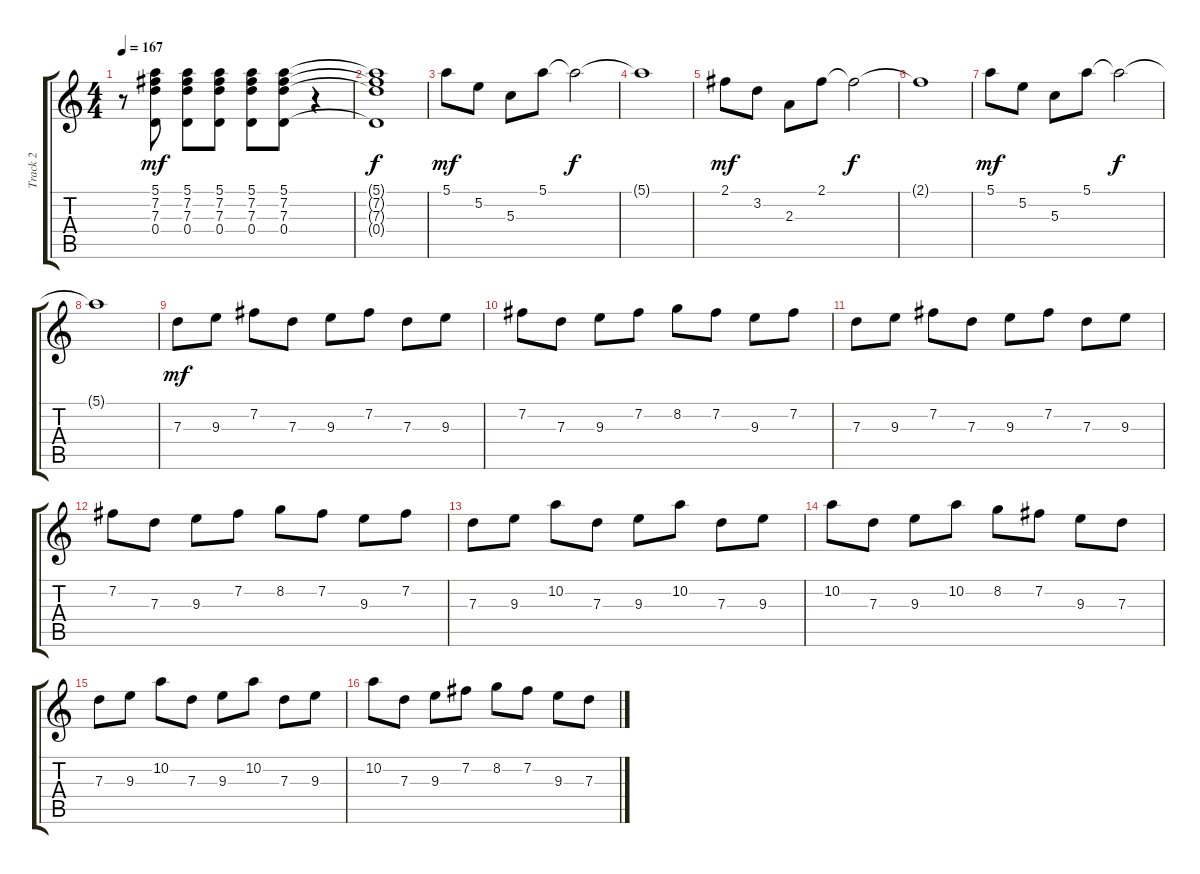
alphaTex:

\track ("Track 2" "Track 2") {instrument overdrivenguitar}
\staff {score tabs}
\tuning (E4 B3 G3 D3 A2 E2) {hide}
\ts (4 4)
\tempo 167
\clef g2
\ks c
r.8{dy f} (5.1 7.2 7.3 0.4).8{dy mf} (5.1 7.2 7.3 0.4).8 (5.1 7.2 7.3 0.4).8 (5.1 7.2 7.3 0.4).8 (5.1 7.2 7.3 0.4).8 r.4 |
(5.1{t} 7.2{t} 7.3{t} 0.4{t}).1{dy f} |
5.1.8{dy mf} 5.2.8 5.3.8 5.1.8 5.1{t}.2{dy f} |
5.1{t}.1 |
2.1.8{dy mf} 3.2.8 2.3.8 2.1.8 2.1{t}.2{dy f} |
2.1{t}.1 |
5.1.8{dy mf} 5.2.8 5.3.8 5.1.8 5.1{t}.2{dy f} |
5.1{t}.1 |
7.3.8{dy mf} 9.3.8 7.2.8 7.3.8 9.3.8 7.2.8 7.3.8 9.3.8 |
7.2.8 7.3.8 9.3.8 7.2.8 8.2.8 7.2.8 9.3.8 7.2.8 |
7.3.8 9.3.8 7.2.8 7.3.8 9.3.8 7.2.8 7.3.8 9.3.8 |
7.2.8 7.3.8 9.3.8 7.2.8 8.2.8 7.2.8 9.3.8 7.2.8 |
7.3.8 9.3.8 10.2.8 7.3.8 9.3.8 10.2.8 7.3.8 9.3.8 |
10.2.8 7.3.8 9.3.8 10.2.8 8.2.8 7.2.8 9.3.8 7.3.8 |
7.3.8 9.3.8 10.2.8 7.3.8 9.3.8 10.2.8 7.3.8 9.3.8 |
10.2.8 7.3.8 9.3.8 7.2.8 8.2.8 7.2.8 9.3.8 7.3.8
